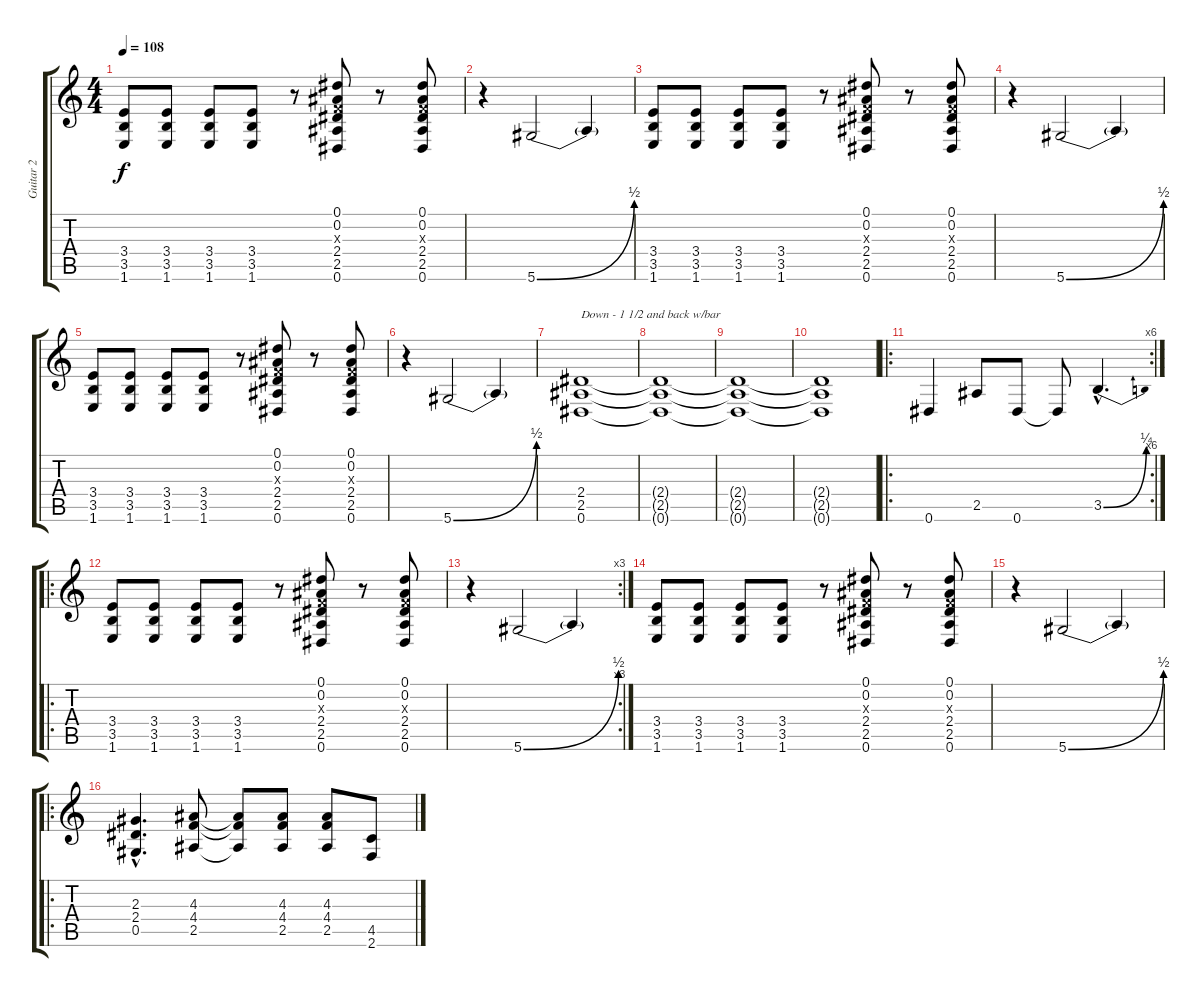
\track ("Guitar 2" "Guitar 2") {instrument overdrivenguitar}
\staff {score tabs}
\tuning (Eb4 Bb3 Gb3 Db3 Ab2 Eb2) {hide}
\ts (4 4)
\tempo 108
\clef g2
\ks c
(3.4 3.5 1.6).8{dy f} (3.4 3.5 1.6).8 (3.4 3.5 1.6).8 (3.4 3.5 1.6).8 r.8 (0.1 0.2 -1.3{x} 2.4 2.5 0.6).8 r.8 (0.1 0.2 -1.3{x} 2.4 2.5 0.6).8 |
r.4 5.6{be (bend 0 0 60 2)}.2 5.6{t}.4 |
(3.4 3.5 1.6).8 (3.4 3.5 1.6).8 (3.4 3.5 1.6).8 (3.4 3.5 1.6).8 r.8 (0.1 0.2 -1.3{x} 2.4 2.5 0.6).8 r.8 (0.1 0.2 -1.3{x} 2.4 2.5 0.6).8 |
r.4 5.6{be (bend 0 0 60 2)}.2 5.6{t}.4 |
(3.4 3.5 1.6).8 (3.4 3.5 1.6).8 (3.4 3.5 1.6).8 (3.4 3.5 1.6).8 r.8 (0.1 0.2 -1.3{x} 2.4 2.5 0.6).8 r.8 (0.1 0.2 -1.3{x} 2.4 2.5 0.6).8 |
r.4 5.6{be (bend 0 0 60 2)}.2 5.6{t}.4 |
(2.4 2.5 0.6).1{txt "Down - 1 1/2 and back w/bar"} |
(2.4{t} 2.5{t} 0.6{t}).1 |
(2.4{t} 2.5{t} 0.6{t}).1 |
(2.4{t} 2.5{t} 0.6{t}).1 |
\ro
\rc 6
0.6.4 2.5.8 0.6.8 0.6{t}.8 3.5{be (bend 0 0 60 1) hac}.4{d} |
\ro
(3.4 3.5 1.6).8 (3.4 3.5 1.6).8 (3.4 3.5 1.6).8 (3.4 3.5 1.6).8 r.8 (0.1 0.2 -1.3{x} 2.4 2.5 0.6).8 r.8 (0.1 0.2 -1.3{x} 2.4 2.5 0.6).8 |
\rc 3
r.4 5.6{be (bend 0 0 60 2)}.2 5.6{t}.4 |
(3.4 3.5 1.6).8 (3.4 3.5 1.6).8 (3.4 3.5 1.6).8 (3.4 3.5 1.6).8 r.8 (0.1 0.2 -1.3{x} 2.4 2.5 0.6).8 r.8 (0.1 0.2 -1.3{x} 2.4 2.5 0.6).8 |
r.4 5.6{be (bend 0 0 60 2)}.2 5.6{t}.4 |
\ro
(2.3{hac} 2.4{hac} 0.5{hac}).4{d} (4.3 4.4 2.5).8 (4.3{t} 4.4{t} 2.5{t}).8 (4.3 4.4 2.5).8 (4.3 4.4 2.5).8 (4.5 2.6).8
